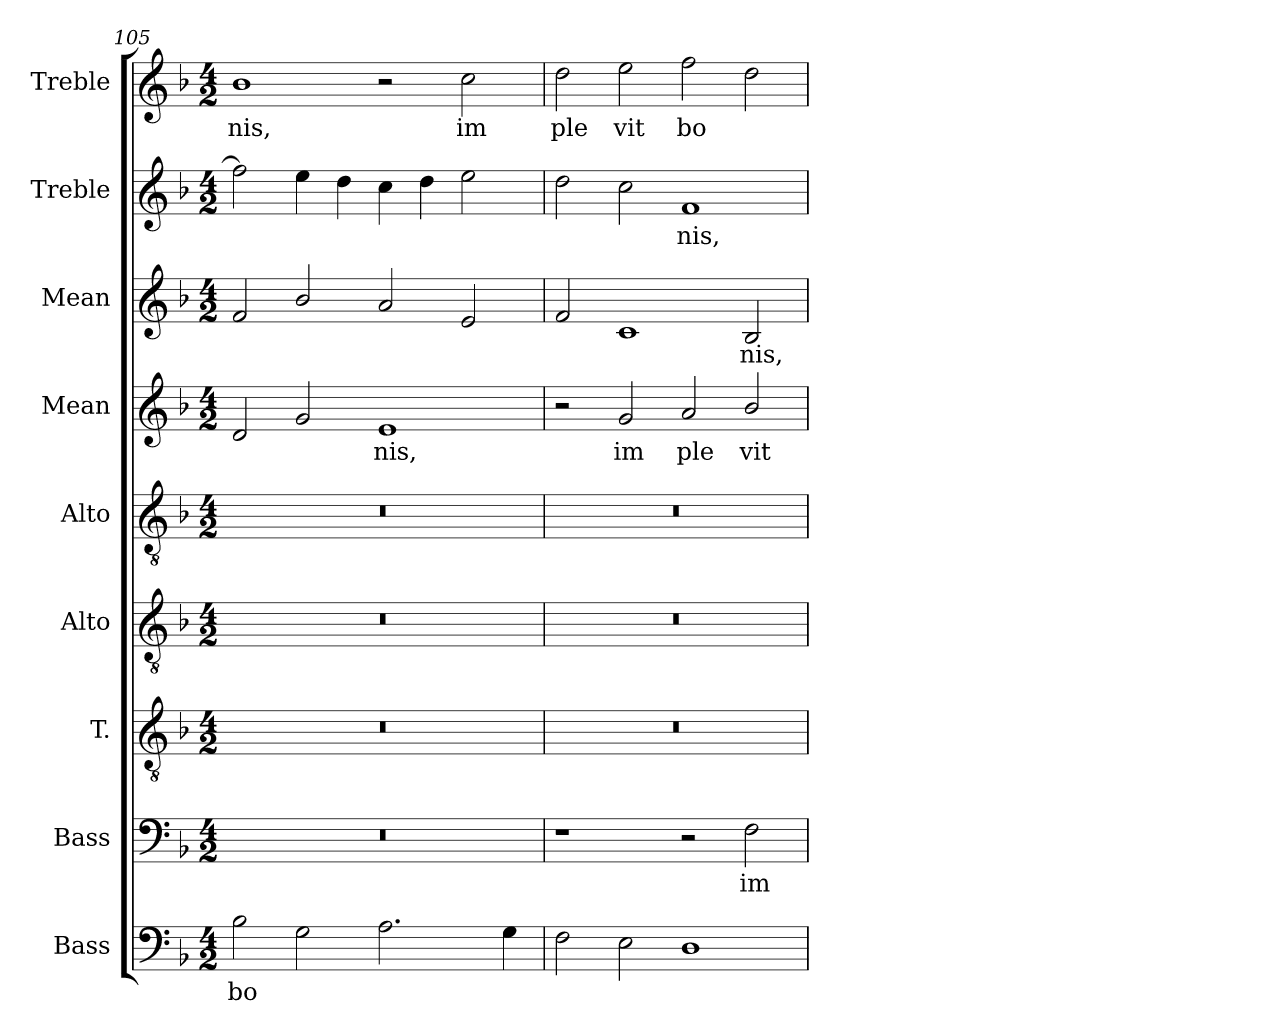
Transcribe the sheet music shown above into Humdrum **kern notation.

**kern	**text	**kern	**text	**kern	**kern	**kern	**kern	**text	**kern	**text	**kern	**text	**kern	**text
*part9	*part9	*part8	*part8	*part7	*part6	*part5	*part4	*part4	*part3	*part3	*part2	*part2	*part1	*part1
*staff9	*staff9	*staff8	*staff8	*staff7	*staff6	*staff5	*staff4	*staff4	*staff3	*staff3	*staff2	*staff2	*staff1	*staff1
*I"Bass	*	*I"Bass	*	*I"T.	*I"Alto	*I"Alto	*I"Mean	*	*I"Mean	*	*I"Treble	*	*I"Treble	*
*I'B.	*	*I'B.	*	*I'T.	*I'A2.	*I'A1.	*I'M.	*	*I'M.	*	*I'Tr.	*	*I'Tr.	*
*clefF4	*	*clefF4	*	*clefGv2	*clefGv2	*clefGv2	*clefG2	*	*clefG2	*	*clefG2	*	*clefG2	*
*	*	*	*	*ITrd7c12	*ITrd7c12	*ITrd7c12	*	*	*	*	*	*	*	*
*k[b-]	*	*k[b-]	*	*k[b-]	*k[b-]	*k[b-]	*k[b-]	*	*k[b-]	*	*k[b-]	*	*k[b-]	*
*F:	*	*F:	*	*F:	*F:	*F:	*F:	*	*F:	*	*F:	*	*F:	*
*M4/2	*	*M4/2	*	*M4/2	*M4/2	*M4/2	*M4/2	*	*M4/2	*	*M4/2	*	*M4/2	*
=105	=105	=105	=105	=105	=105	=105	=105	=105	=105	=105	=105	=105	=105	=105
!	!LO:LY:b:color=#000000	!LO:N:vis=1	!	!LO:N:vis=1	!LO:N:vis=1	!LO:N:vis=1	!	!	!	!	!	!	!	!
!	!	!	!	!	!	!	!	!	!	!	!	!	!	!LO:LY:b:color=#000000
2B-i\	bo	0r	.	0r	0r	0r	2di/	.	2fi/	.	2ffi\]	.	1b-i	nis,
2Gi\	.	.	.	.	.	.	2gi/	.	2b-i/	.	4eei\	.	.	.
.	.	.	.	.	.	.	.	.	.	.	4ddi\	.	.	.
!	!	!	!	!	!	!	!	!LO:LY:b:color=#000000	!	!	!	!	!	!
2.Ai\	.	.	.	.	.	.	1ei	nis,	2ai/	.	4cci\	.	2r	.
.	.	.	.	.	.	.	.	.	.	.	4ddi\	.	.	.
!	!	!	!	!	!	!	!	!	!	!	!	!	!	!LO:LY:b:color=#000000
.	.	.	.	.	.	.	.	.	2ei/	.	2eei\	.	2cci\	im
4Gi\	.	.	.	.	.	.	.	.	.	.	.	.	.	.
=106	=106	=106	=106	=106	=106	=106	=106	=106	=106	=106	=106	=106	=106	=106
!	!	!	!	!LO:N:vis=1	!LO:N:vis=1	!LO:N:vis=1	!	!	!	!	!	!	!	!
!	!	!	!	!	!	!	!	!	!	!	!	!	!	!LO:LY:b:color=#000000
2Fi\	.	1r	.	0r	0r	0r	2r	.	2fi/	.	2ddi\	.	2ddi\	ple
!	!	!	!	!	!	!	!	!LO:LY:b:color=#000000	!	!	!	!	!	!
!	!	!	!	!	!	!	!	!	!	!	!	!	!	!LO:LY:b:color=#000000
2Ei\	.	.	.	.	.	.	2gi/	im	1ci	.	2cci\	.	2eei\	vit
!	!	!	!	!	!	!	!	!LO:LY:b:color=#000000	!	!	!	!	!	!
!	!	!	!	!	!	!	!	!	!	!	!	!LO:LY:b:color=#000000	!	!
!	!	!	!	!	!	!	!	!	!	!	!	!	!	!LO:LY:b:color=#000000
1Di	.	2r	.	.	.	.	2ai/	ple	.	.	1fi	nis,	2ffi\	bo
!	!	!	!LO:LY:b:color=#000000	!	!	!	!	!	!	!	!	!	!	!
!	!	!	!	!	!	!	!	!LO:LY:b:color=#000000	!	!	!	!	!	!
!	!	!	!	!	!	!	!	!	!	!LO:LY:b:color=#000000	!	!	!	!
.	.	2Fi\	im	.	.	.	2b-i/	vit	2B-i/	nis,	.	.	2ddi\	.
=	=	=	=	=	=	=	=	=	=	=	=	=	=	=
*-	*-	*-	*-	*-	*-	*-	*-	*-	*-	*-	*-	*-	*-	*-
